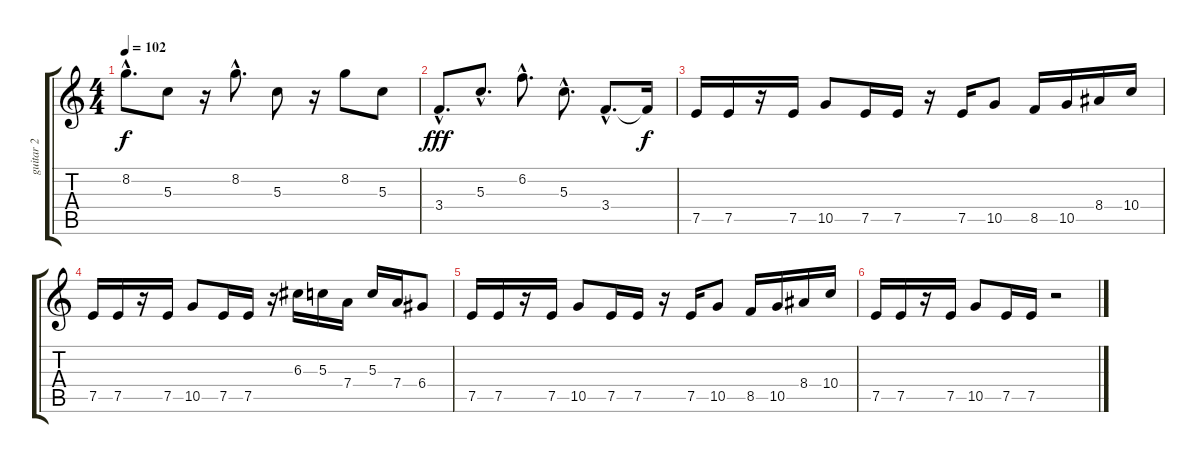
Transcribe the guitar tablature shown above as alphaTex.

\track ("guitar 2" "guitar 2") {instrument overdrivenguitar}
\staff {score tabs}
\tuning (E4 B3 G3 D3 A2 E2) {hide}
\ts (4 4)
\tempo 102
\clef g2
\ks c
8.2{hac}.8{d dy f} 5.3.8 r.16 8.2{hac}.8{d} 5.3.8 r.16 8.2.8 5.3.8 |
3.4{hac}.8{d dy fff} 5.3{hac}.8{d} 6.2{hac}.8{d} 5.3{hac}.8{d} 3.4{hac}.8{d} 3.4{t}.16{dy f} |
7.5.16 7.5.16 r.16 7.5.16 10.5.8 7.5.16 7.5.16 r.16 7.5.16 10.5.8 8.5.16 10.5.16 8.4.16 10.4.16 |
7.5.16 7.5.16 r.16 7.5.16 10.5.8 7.5.16 7.5.16 r.16 6.3.16 5.3.16 7.4.16 5.3.16 7.4.16 6.4.8 |
7.5.16 7.5.16 r.16 7.5.16 10.5.8 7.5.16 7.5.16 r.16 7.5.16 10.5.8 8.5.16 10.5.16 8.4.16 10.4.16 |
7.5.16 7.5.16 r.16 7.5.16 10.5.8 7.5.16 7.5.16 r.2
